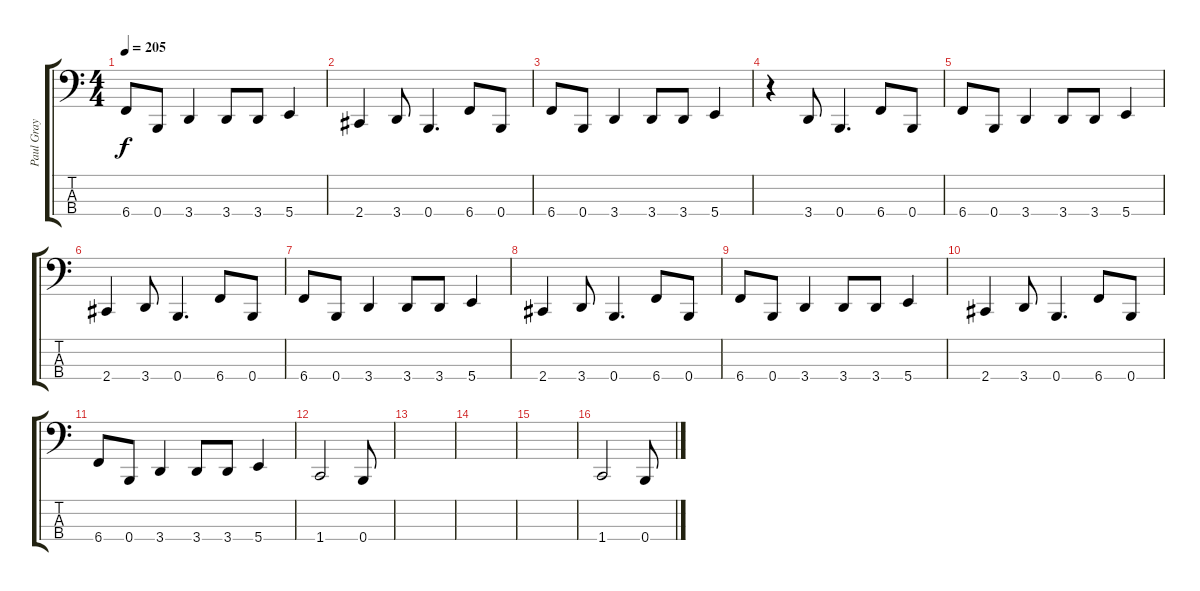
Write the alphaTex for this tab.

\track ("Paul Gray" "Paul Gray") {instrument electricbassfinger}
\staff {score tabs}
\tuning (E2 B1 Gb1 B0) {hide}
\ts (4 4)
\tempo 205
\clef f4
\ks c
6.4.8{dy f} 0.4.8 3.4.4 3.4.8 3.4.8 5.4.4 |
2.4.4 3.4.8 0.4.4{d} 6.4.8 0.4.8 |
6.4.8 0.4.8 3.4.4 3.4.8 3.4.8 5.4.4 |
r.4 3.4.8 0.4.4{d} 6.4.8 0.4.8 |
6.4.8 0.4.8 3.4.4 3.4.8 3.4.8 5.4.4 |
2.4.4 3.4.8 0.4.4{d} 6.4.8 0.4.8 |
6.4.8 0.4.8 3.4.4 3.4.8 3.4.8 5.4.4 |
2.4.4 3.4.8 0.4.4{d} 6.4.8 0.4.8 |
6.4.8 0.4.8 3.4.4 3.4.8 3.4.8 5.4.4 |
2.4.4 3.4.8 0.4.4{d} 6.4.8 0.4.8 |
6.4.8 0.4.8 3.4.4 3.4.8 3.4.8 5.4.4 |
1.4.2 0.4.8 |
|
|
|
1.4.2 0.4.8
